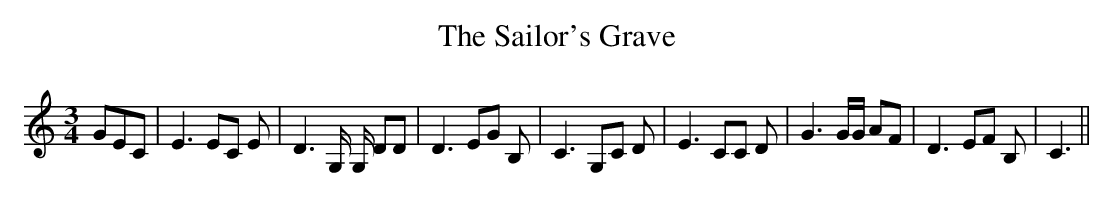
X:1
T:The Sailor's Grave
M:3/4
L:1/8
K:C
 GEC| E3 EC E| D3 G,/2 G,/2 DD| D3 EG B,| C3 G,C D| E3 CC D| G3 G/2G/2 AF|\
 D3 EF B,| C3||
